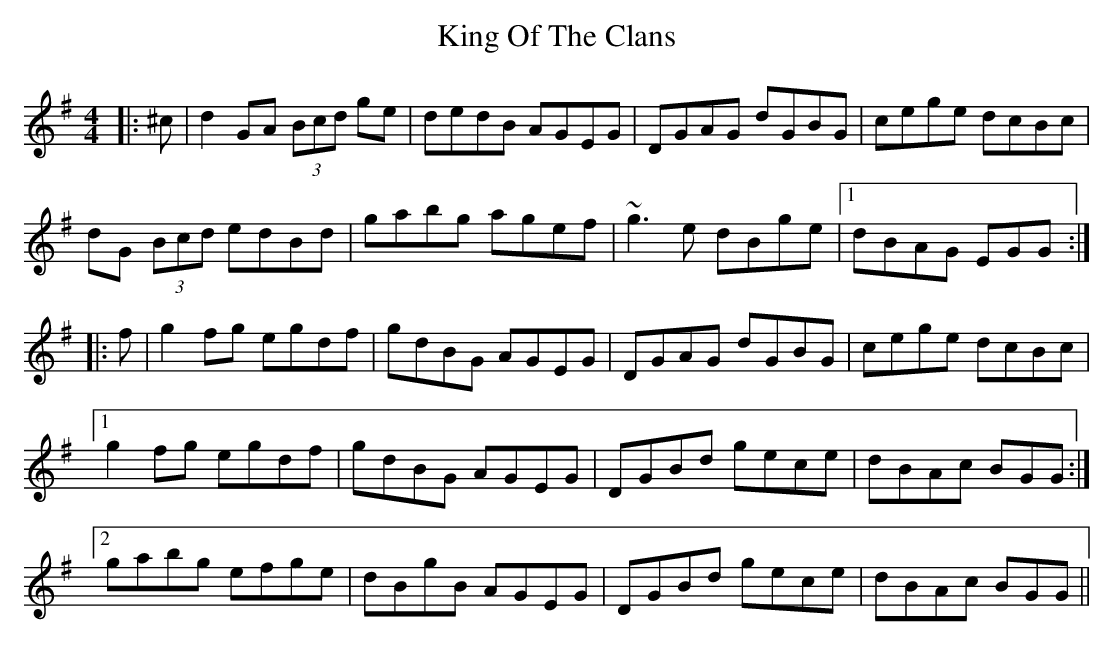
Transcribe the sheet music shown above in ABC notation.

X:1
T: King Of The Clans
M: 4/4
L: 1/8
K: Gmaj
|:^c|d2GA (3Bcd ge|dedB AGEG|DGAG dGBG|cege dcBc|
dG (3Bcd edBd|gabg agef|~g3e dBge|1 dBAG EGG:|
|:f|g2fg egdf|gdBG AGEG|DGAG dGBG|cege dcBc|
[1 g2fg egdf|gdBG AGEG|DGBd gece|dBAc BGG:|
[2 gabg efge|dBgB AGEG|DGBd gece|dBAc BGG||
